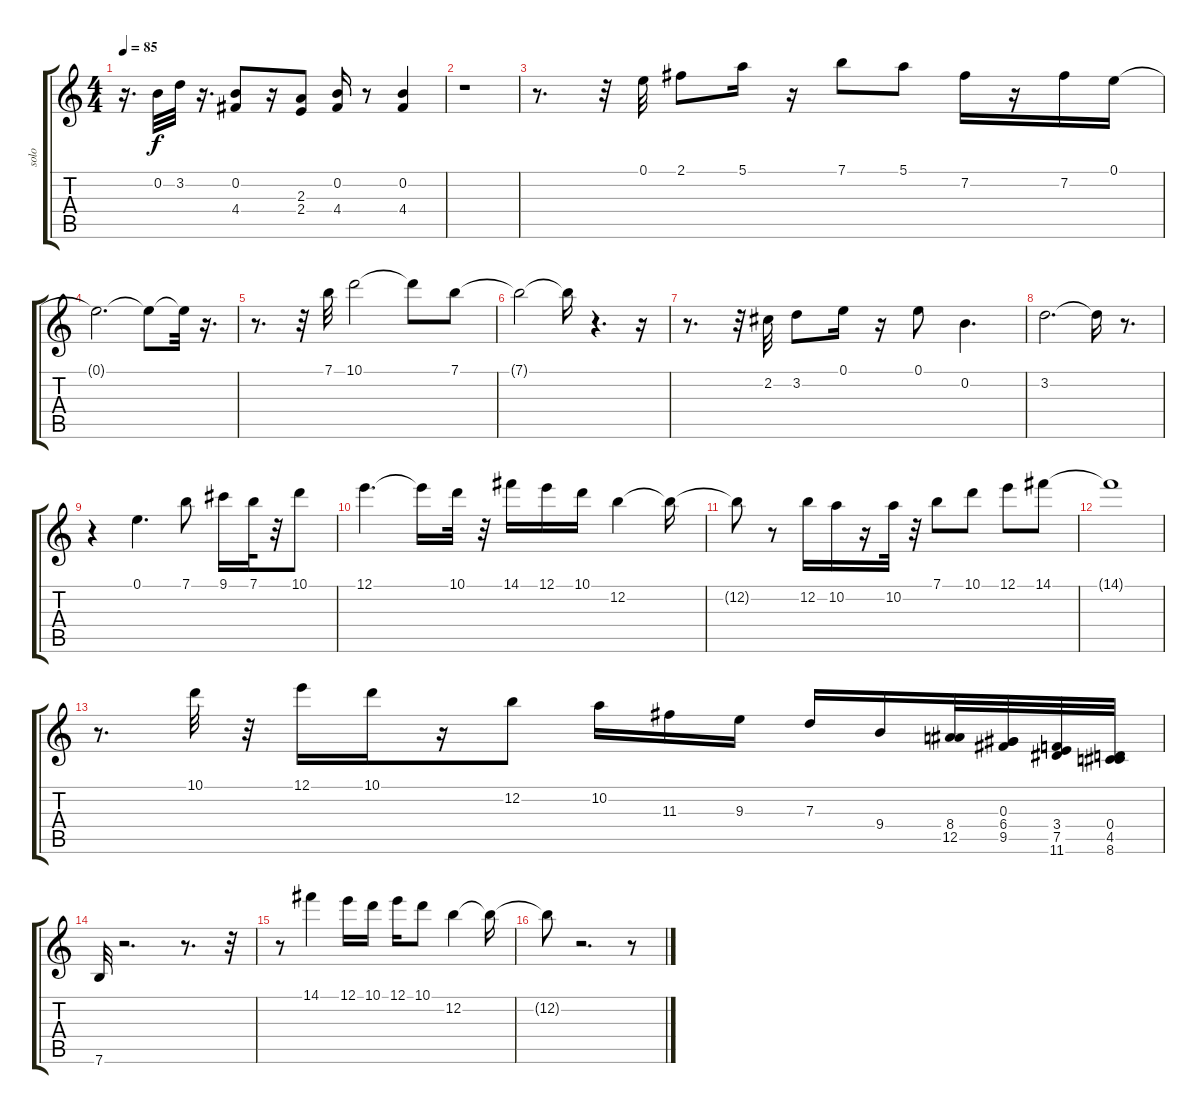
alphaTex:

\track ("solo" "solo") {instrument distortionguitar}
\staff {score tabs}
\tuning (E4 B3 G3 D3 A2 E2) {hide}
\ts (4 4)
\tempo 85
\clef g2
\ks c
r.16{d dy f} 0.2.32 3.2.32 r.16{d} (0.2 4.4).8 r.16 (2.3 2.4).8 (0.2 4.4).16 r.8 (0.2 4.4).4 |
r.1 |
r.8{d} r.32 0.1.32 2.1.8 5.1.16 r.16 7.1.8 5.1.8 7.2.16 r.16 7.2.16 0.1.16 |
0.1{t}.2{d} 0.1{t}.8 0.1{t}.32 r.16{d} |
r.8{d} r.32 7.1.32{volume 15} 10.1.2{volume 15} 10.1{t}.8 7.1.8{volume 8} |
7.1{t}.2 7.1{t}.16 r.4{d} r.16 |
r.8{d} r.32 2.2.32{volume 12} 3.2.8 0.1.16 r.16 0.1.8 0.2.4{d} |
3.2.2{d} 3.2{t}.16 r.8{d} |
r.4 0.1.4{d} 7.1.8 9.1.16 7.1.32 r.32 10.1.8 |
12.1.4{d} 12.1{t}.16 10.1.32 r.32 14.1.16 12.1.16 10.1.16 12.2.4 12.2{t}.16 |
12.2{t}.8 r.8 12.2.16 10.2.16 r.16 10.2.32 r.32 7.1.8 10.1.8 12.1.8 14.1.8 |
14.1{t}.1 |
r.8{d} 10.1.32 r.32 12.1.16 10.1.16 r.16 12.2.8 10.2.16 11.3.16 9.3.16 7.3.16 9.4.16 (8.4 12.5).32 (0.3 6.4 9.5).32 (3.4 7.5 11.6).32 (0.4 4.5 8.6).32 |
7.6.32 r.2{d} r.8{d} r.32 |
r.8 14.1.4 12.1.16 10.1.16 12.1.16 10.1.8 12.2.4 12.2{t}.16 |
12.2{t}.8 r.2{d} r.8
